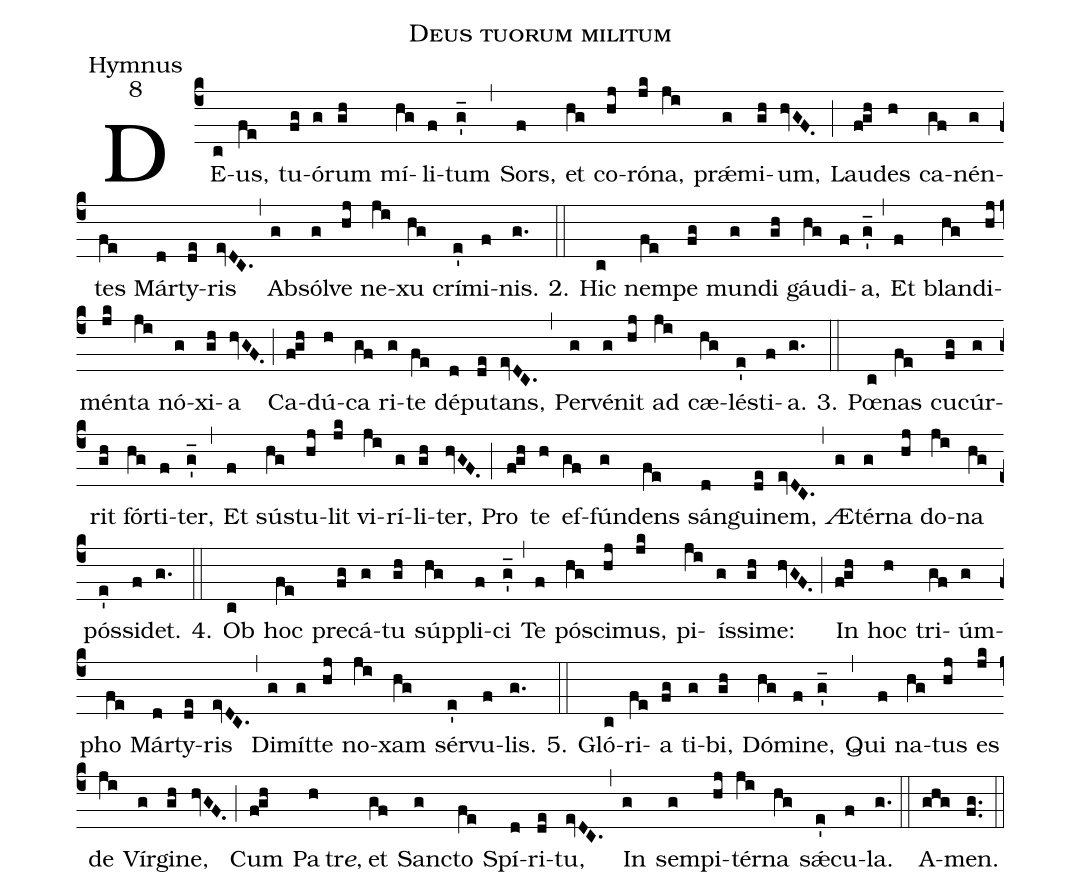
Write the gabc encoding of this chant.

name:Deus tuorum militum;
office-part:Hymnus;
mode:8;
%%
(c4)DE(c)us,(fe) tu(fg)ó(g)rum(gh) mí(hg)li(f)tum(g'_) (,)
Sors,(f) et(hg) co(hj)ró(jk)na,(ji) prǽ(g)mi(gh)um,(hvGF.) (;)
Lau(fgh)des(h) ca(gf)nén(g)tes(fe) Már(d)ty(de)ris(evDC.) (,)
Ab(g)sól(g)ve(hj) ne(ji)xu(hg) crí(e')mi(f)nis.(g.) (::)

2. Hic(c) nem(fe)pe(fg) mun(g)di(gh) gáu(hg)di(f)a,(g'_) (,)
Et(f) blan(hg)di(hj)mén(jk)ta(ji) nó(g)xi(gh)a(hvGF.) (;)
Ca(fgh)dú(h)ca(gf) ri(g)te(fe) dé(d)pu(de)tans,(evDC.) (,)
Per(g)vé(g)nit(hj) ad(ji) cæ(hg)lés(e')ti(f)a.(g.) (::)

3. Pœ(c)nas(fe) cu(fg)cúr(g)rit(gh) fór(hg)ti(f)ter,(g'_) (,)
Et(f) sús(hg)tu(hj)lit(jk) vi(ji)rí(g)li(gh)ter,(hvGF.) (;)
Pro(fgh) te(h) ef(gf)fún(g)dens(fe) sán(d)gui(de)nem,(evDC.) (,)
Æ(g)tér(g)na(hj) do(ji)na(hg) pós(e')si(f)det.(g.) (::)

4. Ob(c) hoc(fe) pre(fg)cá(g)tu(gh) súp(hg)pli(f)ci(g'_) (,)
Te(f) pó(hg)sci(hj)mus,(jk) pi(ji)ís(g)si(gh)me:(hvGF.) (;)
In(fgh) hoc(h) tri(gf)úm(g)pho(fe) Már(d)ty(de)ris(evDC.) (,)
Di(g)mít(g)te(hj) no(ji)xam(hg) sér(e')vu(f)lis.(g.) (::)

5. Gló(c)ri(fe)a(fg) ti(g)bi,(gh) Dó(hg)mi(f)ne,(g'_) (,)
Qui(f) na(hg)tus(hj) es(jk) de(ji) Vír(g)gi(gh)ne,(hvGF.) (;)
Cum(fgh) Pa(h)tr<i>e</i>,() et(gf) San(g)cto(fe) Spí(d)ri(de)tu,(evDC.) (,)
In(g) sem(g)pi(hj)tér(ji)na(hg) sǽ(e')cu(f)la.(g.) (::)
A(ghg)men.(fg..) (::)
